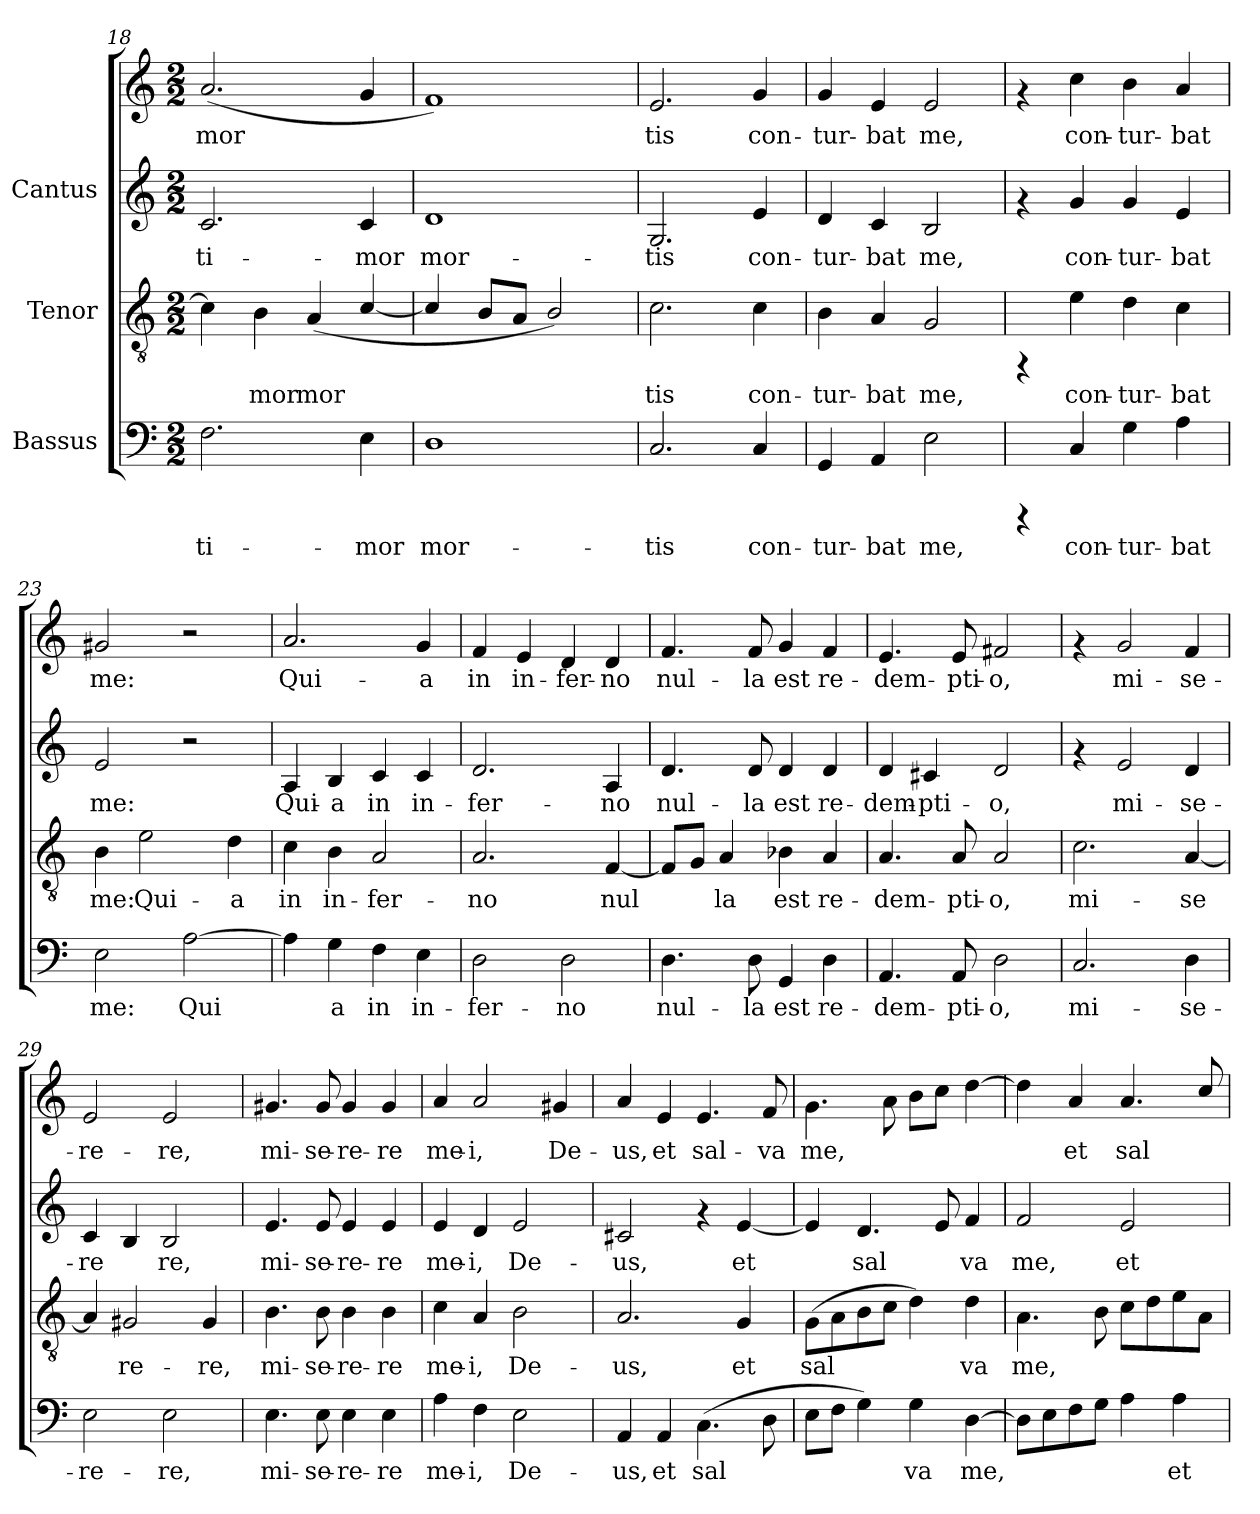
**kern	**text	**kern	**text	**kern	**text	**kern	**text
*part3	*part3	*part2	*part2	*part1	*part1	*part1	*part1
*staff4	*staff4	*staff3	*staff3	*staff2	*staff2	*staff1	*staff1
*I"Bassus	*	*I"Tenor	*	*I"Cantus	*	*	*
*clefF4	*	*clefGv2	*	*clefG2	*	*clefG2	*
*M2/2	*	*M2/2	*	*M2/2	*	*M2/2	*
=18	=18	=18	=18	=18	=18	=18	=18
!	!LO:LY:b:cj	!	!LO:LY:b:cj	!	!LO:LY:b:cj	!	!LO:LY:b:cj
2.F\	ti-	4c\]	-	2.c/	-ti-	(<2.a/	mor-
!	!	!	!LO:LY:b:cj	!	!	!	!
.	.	4B\	mor	.	.	.	.
!	!	!	!LO:LY:b:cj	!	!	!	!
.	.	(<4A/	mor-	.	.	.	.
!	!LO:LY:b:cj	!	!LO:LY:b:cj	!	!LO:LY:b:cj	!	!LO:LY:b:cj
4E\	-mor	[<4c/	--	4c/	-mor	4g/	--
=19	=19	=19	=19	=19	=19	=19	=19
!	!LO:LY:b:cj	!	!	!	!LO:LY:b:cj	!	!
1D	mor-	4c/]	.	1d	mor-	1f)	.
.	.	8B/L	.	.	.	.	.
.	.	8A/J	.	.	.	.	.
.	.	2B/)	.	.	.	.	.
=20	=20	=20	=20	=20	=20	=20	=20
!	!LO:LY:b:cj	!	!LO:LY:b:cj	!	!LO:LY:b:cj	!	!LO:LY:b:cj
2.C/	-tis	2.c\	-tis	2.G/	-tis	2.e/	-tis
!	!LO:LY:b:cj	!	!LO:LY:b:cj	!	!LO:LY:b:cj	!	!LO:LY:b:cj
4C/	con-	4c\	con-	4e/	con-	4g/	con-
=21	=21	=21	=21	=21	=21	=21	=21
!	!LO:LY:b:cj	!	!LO:LY:b:cj	!	!LO:LY:b:cj	!	!LO:LY:b:cj
4GG/	-tur-	4B\	-tur-	4d/	tur-	4g/	-tur-
!	!LO:LY:b:cj	!	!LO:LY:b:cj	!	!LO:LY:b:cj	!	!LO:LY:b:cj
4AA/	-bat	4A/	-bat	4c/	-bat	4e/	-bat
!	!LO:LY:b:cj	!	!LO:LY:b:cj	!	!LO:LY:b:cj	!	!LO:LY:b:cj
2E\	me,	2G/	me,	2B/	me,	2e/	me,
=22	=22	=22	=22	=22	=22	=22	=22
4rCCC	.	4rFF	.	4rf	.	4rf	.
!	!LO:LY:b:cj	!	!LO:LY:b:cj	!	!LO:LY:b:cj	!	!LO:LY:b:cj
4C/	con-	4e\	con-	4g/	con-	4cc\	con-
!	!LO:LY:b:cj	!	!LO:LY:b:cj	!	!LO:LY:b:cj	!	!LO:LY:b:cj
4G\	-tur-	4d\	-tur-	4g/	-tur-	4b\	-tur-
!	!LO:LY:b:cj	!	!LO:LY:b:cj	!	!LO:LY:b:cj	!	!LO:LY:b:cj
4A\	-bat	4c\	-bat	4e/	-bat	4a/	-bat
!!LO:LB:g=z
=23	=23	=23	=23	=23	=23	=23	=23
!	!LO:LY:b:cj	!	!LO:LY:b:cj	!	!LO:LY:b:cj	!	!LO:LY:b:cj
2E\	me:	4B\	me:	2e/	me:	2g#X/	me:
!	!	!	!LO:LY:b:cj	!	!	!	!
.	.	2e\	Qui-	.	.	.	.
!	!LO:LY:b:cj	!	!	!	!	!	!
[>2A\	Qui-	.	.	2r	.	2r	.
!	!	!	!LO:LY:b:cj	!	!	!	!
.	.	4d\	-a	.	.	.	.
=24	=24	=24	=24	=24	=24	=24	=24
!	!LO:LY:b:cj	!	!LO:LY:b:cj	!	!LO:LY:b:cj	!	!LO:LY:b:cj
4A\]	-	4c\	in	4A/	Qui-	2.a/	Qui-
!	!LO:LY:b:cj	!	!LO:LY:b:cj	!	!LO:LY:b:cj	!	!
4G\	a	4B\	in-	4B/	-a	.	.
!	!LO:LY:b:cj	!	!LO:LY:b:cj	!	!LO:LY:b:cj	!	!
4F\	in	2A/	-fer-	4c/	in	.	.
!	!LO:LY:b:cj	!	!	!	!LO:LY:b:cj	!	!LO:LY:b:cj
4E\	in-	.	.	4c/	in-	4g/	-a
=25	=25	=25	=25	=25	=25	=25	=25
!	!LO:LY:b:cj	!	!LO:LY:b:cj	!	!LO:LY:b:cj	!	!LO:LY:b:cj
2D\	-fer-	2.A/	-no	2.d/	fer-	4f/	-in
!	!	!	!	!	!	!	!LO:LY:b:cj
.	.	.	.	.	.	4e/	in-
!	!LO:LY:b:cj	!	!	!	!	!	!LO:LY:b:cj
2D\	-no	.	.	.	.	4d/	-fer-
!	!	!	!LO:LY:b:cj	!	!LO:LY:b:cj	!	!LO:LY:b:cj
.	.	[<4F/	nul-	4A/	-no	4d/	-no
=26	=26	=26	=26	=26	=26	=26	=26
!	!LO:LY:b:cj	!	!LO:LY:b:cj	!	!LO:LY:b:cj	!	!LO:LY:b:cj
4.D\	nul-	8F/L]	-	4.d/	-nul-	4.f/	nul-
!	!	!	!LO:LY:b:cj	!	!	!	!
.	.	8G/J	.	.	.	.	.
!	!	!	!LO:LY:b:cj	!	!	!	!
.	.	4A/	la	.	.	.	.
!	!LO:LY:b:cj	!	!	!	!LO:LY:b:cj	!	!LO:LY:b:cj
8D\	-la	.	.	8d/	-la	8f/	-la
!	!LO:LY:b:cj	!	!LO:LY:b:cj	!	!LO:LY:b:cj	!	!LO:LY:b:cj
4GG/	est	4B-X\	est	4d/	est	4g/	est
!	!LO:LY:b:cj	!	!LO:LY:b:cj	!	!LO:LY:b:cj	!	!LO:LY:b:cj
4D\	re-	4A/	re-	4d/	re-	4f/	re-
=27	=27	=27	=27	=27	=27	=27	=27
!	!LO:LY:b:cj	!	!LO:LY:b:cj	!	!LO:LY:b:cj	!	!LO:LY:b:cj
4.AA/	-dem-	4.A/	-dem-	4d/	dem-	4.e/	-dem-
!	!	!	!	!	!LO:LY:b:cj	!	!
.	.	.	.	4c#X/	-pti-	.	.
!	!LO:LY:b:cj	!	!LO:LY:b:cj	!	!	!	!LO:LY:b:cj
8AA/	-pti-	8A/	-pti-	.	.	8e/	-pti-
!	!LO:LY:b:cj	!	!LO:LY:b:cj	!	!LO:LY:b:cj	!	!LO:LY:b:cj
2D\	-o,	2A/	-o,	2d/	-o,	2f#X/	-o,
!!LO:LB:g=z
=28	=28	=28	=28	=28	=28	=28	=28
!	!LO:LY:b:cj	!	!LO:LY:b:cj	!	!	!	!
2.C/	mi-	2.c\	mi-	4rf	.	4rf	.
!	!	!	!	!	!LO:LY:b:cj	!	!LO:LY:b:cj
.	.	.	.	2e/	-mi-	2g/	mi-
!	!LO:LY:b:cj	!	!LO:LY:b:cj	!	!LO:LY:b:cj	!	!LO:LY:b:cj
4D\	-se-	[<4A/	-se-	4d/	-se-	4f/	-se-
=29	=29	=29	=29	=29	=29	=29	=29
!	!LO:LY:b:cj	!	!LO:LY:b:cj	!	!LO:LY:b:cj	!	!LO:LY:b:cj
2E\	-re-	4A/]	-	4c/	re-	2e/	-re-
!	!	!	!LO:LY:b:cj	!	!LO:LY:b:cj	!	!
.	.	2G#X/	re-	4B/	-	.	.
!	!LO:LY:b:cj	!	!	!	!LO:LY:b:cj	!	!LO:LY:b:cj
2E\	-re,	.	.	2B/	re,	2e/	-re,
!	!	!	!LO:LY:b:cj	!	!	!	!
.	.	4G#/	-re,	.	.	.	.
=30	=30	=30	=30	=30	=30	=30	=30
!	!LO:LY:b:cj	!	!LO:LY:b:cj	!	!LO:LY:b:cj	!	!LO:LY:b:cj
4.E\	mi-	4.B\	mi-	4.e/	mi-	4.g#X/	mi-
!	!LO:LY:b:cj	!	!LO:LY:b:cj	!	!LO:LY:b:cj	!	!LO:LY:b:cj
8E\	-se-	8B\	-se-	8e/	-se-	8g#/	-se-
!	!LO:LY:b:cj	!	!LO:LY:b:cj	!	!LO:LY:b:cj	!	!LO:LY:b:cj
4E\	-re-	4B\	-re-	4e/	-re-	4g#/	-re-
!	!LO:LY:b:cj	!	!LO:LY:b:cj	!	!LO:LY:b:cj	!	!LO:LY:b:cj
4E\	-re	4B\	-re	4e/	-re	4g#/	-re
=31	=31	=31	=31	=31	=31	=31	=31
!	!LO:LY:b:cj	!	!LO:LY:b:cj	!	!LO:LY:b:cj	!	!LO:LY:b:cj
4A\	me-	4c\	me-	4e/	-me-	4a/	me-
!	!LO:LY:b:cj	!	!LO:LY:b:cj	!	!LO:LY:b:cj	!	!LO:LY:b:cj
4F\	-i,	4A/	-i,	4d/	-i,	2a/	-i,
!	!LO:LY:b:cj	!	!LO:LY:b:cj	!	!LO:LY:b:cj	!	!
2E\	De-	2B\	De-	2e/	De-	.	.
!	!	!	!	!	!	!	!LO:LY:b:cj
.	.	.	.	.	.	4g#X/	De-
=32	=32	=32	=32	=32	=32	=32	=32
!	!LO:LY:b:cj	!	!LO:LY:b:cj	!	!LO:LY:b:cj	!	!LO:LY:b:cj
4AA/	-us,	2.A/	-us,	2c#X/	us,	4a/	-us,
!	!LO:LY:b:cj	!	!	!	!	!	!LO:LY:b:cj
4AA/	et	.	.	.	.	4e/	et
!	!LO:LY:b:cj	!	!	!	!	!	!LO:LY:b:cj
(>4.C\	sal-	.	.	4rf	.	4.e/	sal-
!	!	!	!LO:LY:b:cj	!	!LO:LY:b:cj	!	!
.	.	4G/	et	[<4e/	et	.	.
!	!LO:LY:b:cj	!	!	!	!	!	!LO:LY:b:cj
8D\	--	.	.	.	.	8f/	-va
!!LO:PB:g=z
=33	=33	=33	=33	=33	=33	=33	=33
!	!LO:LY:b:cj	!	!LO:LY:b:cj	!	!LO:LY:b:cj	!	!LO:LY:b:cj
8E\L	-	(>8G\L	sal-	4e/]	.	4.g\	me,
!	!LO:LY:b:cj	!	!LO:LY:b:cj	!	!	!	!
8F\J	.	8A\	-	.	.	.	.
!	!LO:LY:b:cj	!	!LO:LY:b:cj	!	!LO:LY:b:cj	!	!
4G\)	.	8B\	.	4.d/	sal-	.	.
!	!	!	!LO:LY:b:cj	!	!	!	!LO:LY:b:cj
.	.	8c\J	.	.	.	8a\	.
!	!LO:LY:b:cj	!	!LO:LY:b:cj	!	!	!	!LO:LY:b:cj
4G\	va	4d\)	.	.	.	8b\L	.
!	!	!	!	!	!LO:LY:b:cj	!	!LO:LY:b:cj
.	.	.	.	8e/	-	8cc\J	.
!	!LO:LY:b:cj	!	!LO:LY:b:cj	!	!LO:LY:b:cj	!	!LO:LY:b:cj
[>4D\	me,	4d\	va	4f/	va	[>4dd\	.
=34	=34	=34	=34	=34	=34	=34	=34
!	!LO:LY:b:cj	!	!LO:LY:b:cj	!	!LO:LY:b:cj	!	!LO:LY:b:cj
8D\L]	.	4.A\	me,	2f/	-me,	4dd\]	.
!	!LO:LY:b:cj	!	!	!	!	!	!
8E\	.	.	.	.	.	.	.
!	!LO:LY:b:cj	!	!	!	!	!	!LO:LY:b:cj
8F\	.	.	.	.	.	4a/	et
!	!LO:LY:b:cj	!	!LO:LY:b:cj	!	!	!	!
8G\J	.	8B\	.	.	.	.	.
!	!LO:LY:b:cj	!	!LO:LY:b:cj	!	!LO:LY:b:cj	!	!LO:LY:b:cj
4A\	.	8c\L	.	2e/	et	4.a/	sal-
!	!	!	!LO:LY:b:cj	!	!	!	!
.	.	8d\	.	.	.	.	.
!	!LO:LY:b:cj	!	!LO:LY:b:cj	!	!	!	!
4A\	et	8e\	.	.	.	.	.
!	!	!	!LO:LY:b:cj	!	!	!	!LO:LY:b:cj
.	.	8A\J	.	.	.	8cc/	--
=	=	=	=	=	=	=	=
*-	*-	*-	*-	*-	*-	*-	*-
